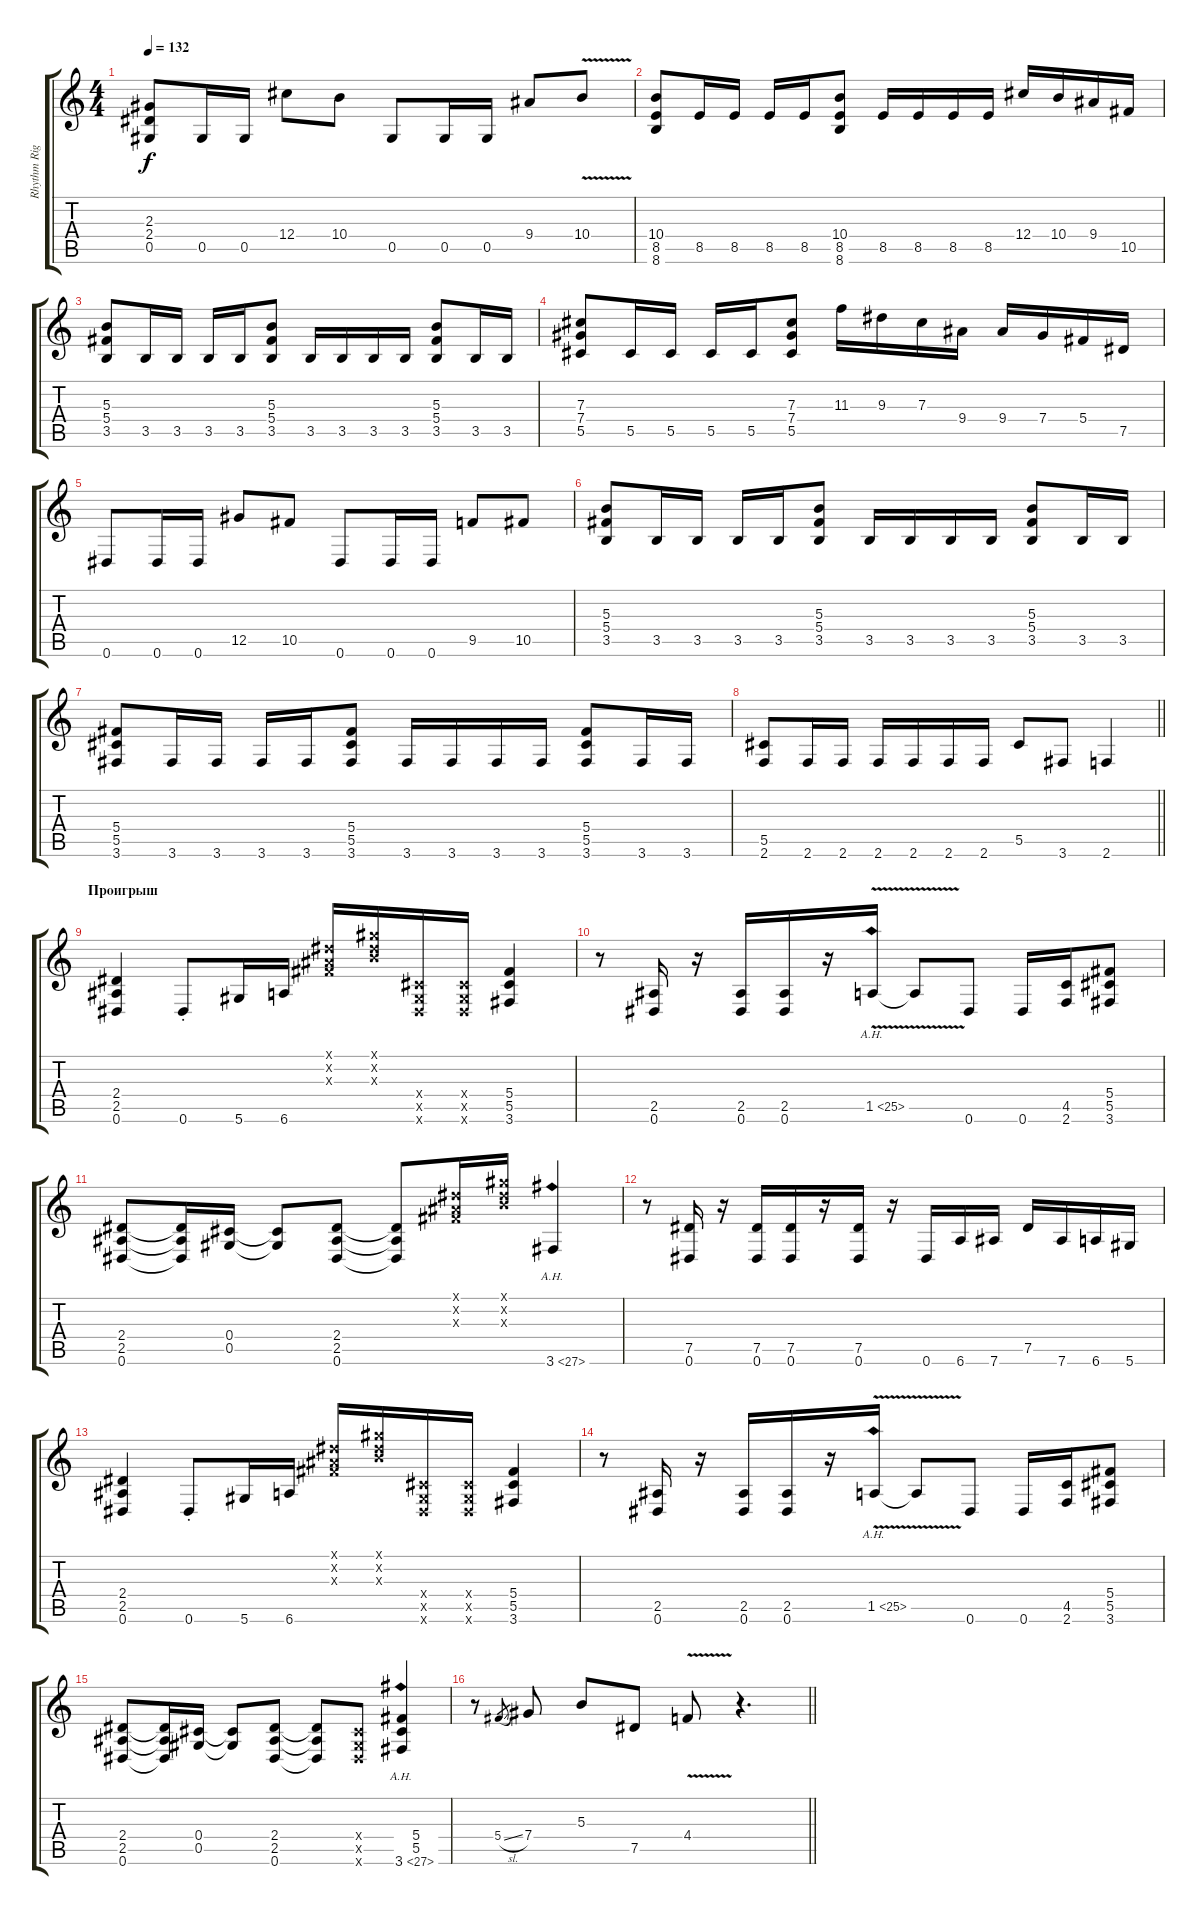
\track ("Rhythm Right" "Rhythm Rig") {instrument overdrivenguitar}
\staff {score tabs}
\tuning (Eb4 Bb3 Gb3 Db3 Ab2 Eb2) {hide}
\ts (4 4)
\tempo 132
\clef g2
\ks c
(2.3 2.4 0.5).8{dy f} 0.5.16 0.5.16 12.4.8 10.4.8 0.5.8 0.5.16 0.5.16 9.4.8 10.4{v}.8 |
(10.4 8.5 8.6).8 8.5.16 8.5.16 8.5.16 8.5.16 (10.4 8.5 8.6).8 8.5.16 8.5.16 8.5.16 8.5.16 12.4.16 10.4.16 9.4.16 10.5.16 |
(5.3 5.4 3.5).8 3.5.16 3.5.16 3.5.16 3.5.16 (5.3 5.4 3.5).8 3.5.16 3.5.16 3.5.16 3.5.16 (5.3 5.4 3.5).8 3.5.16 3.5.16 |
(7.3 7.4 5.5).8 5.5.16 5.5.16 5.5.16 5.5.16 (7.3 7.4 5.5).8 11.3.16 9.3.16 7.3.16 9.4.16 9.4.16 7.4.16 5.4.16 7.5.16 |
0.6.8 0.6.16 0.6.16 12.5.8 10.5.8 0.6.8 0.6.16 0.6.16 9.5.8 10.5.8 |
(5.3 5.4 3.5).8 3.5.16 3.5.16 3.5.16 3.5.16 (5.3 5.4 3.5).8 3.5.16 3.5.16 3.5.16 3.5.16 (5.3 5.4 3.5).8 3.5.16 3.5.16 |
(5.4 5.5 3.6).8 3.6.16 3.6.16 3.6.16 3.6.16 (5.4 5.5 3.6).8 3.6.16 3.6.16 3.6.16 3.6.16 (5.4 5.5 3.6).8 3.6.16 3.6.16 |
\barLineRight lightlight
(5.5 2.6).8 2.6.16 2.6.16 2.6.16 2.6.16 2.6.16 2.6.16 5.5.8 3.6.8 2.6.4 |
\section ("" "Проигрыш")
(2.4 2.5 0.6).4 0.6{st}.8 5.6.16 6.6.16 (0.1{x} 0.2{x} 0.3{x}).16 (5.1{x} 5.2{x} 5.3{x}).16 (0.4{x} 0.5{x} 0.6{x}).16 (0.4{x} 0.5{x} 0.6{x}).16 (5.4 5.5 3.6).4 |
r.8 (2.5 0.6).16 r.16 (2.5 0.6).16 (2.5 0.6).16 r.16 1.5{ah 24 v}.16 1.5{t}.8 0.6.8 0.6.16 (4.5 2.6).16 (5.4 5.5 3.6).8 |
(2.4 2.5 0.6).8 (2.4{t} 2.5{t} 0.6{t}).16 (0.4 0.5).16 (0.4{t} 0.5{t}).8 (2.4 2.5 0.6).8 (2.4{t} 2.5{t} 0.6{t}).8 (0.1{x} 0.2{x} 0.3{x}).16 (5.1{x} 5.2{x} 5.3{x}).16 3.6{ah 24}.4 |
r.8 (7.5 0.6).16 r.16 (7.5 0.6).16 (7.5 0.6).16 r.16 (7.5 0.6).16 r.16 0.6.16 6.6.16 7.6.16 7.5.16 7.6.16 6.6.16 5.6.16 |
(2.4 2.5 0.6).4 0.6{st}.8 5.6.16 6.6.16 (0.1{x} 0.2{x} 0.3{x}).16 (5.1{x} 5.2{x} 5.3{x}).16 (0.4{x} 0.5{x} 0.6{x}).16 (0.4{x} 0.5{x} 0.6{x}).16 (5.4 5.5 3.6).4 |
r.8 (2.5 0.6).16 r.16 (2.5 0.6).16 (2.5 0.6).16 r.16 1.5{ah 24 v}.16 1.5{t}.8 0.6.8 0.6.16 (4.5 2.6).16 (5.4 5.5 3.6).8 |
(2.4 2.5 0.6).8 (2.4{t} 2.5{t} 0.6{t}).16 (0.4 0.5).16 (0.4{t} 0.5{t}).8 (2.4 2.5 0.6).8 (2.4{t} 2.5{t} 0.6{t}).8 (0.4{x} 0.5{x} 0.6{x}).8 (5.4 5.5 3.6{ah 24}).4 |
\barLineRight lightlight
r.8 5.4{sl}.8{gr} 7.4.8 5.3.8 7.5.8 4.4{v}.8 r.4{d}
